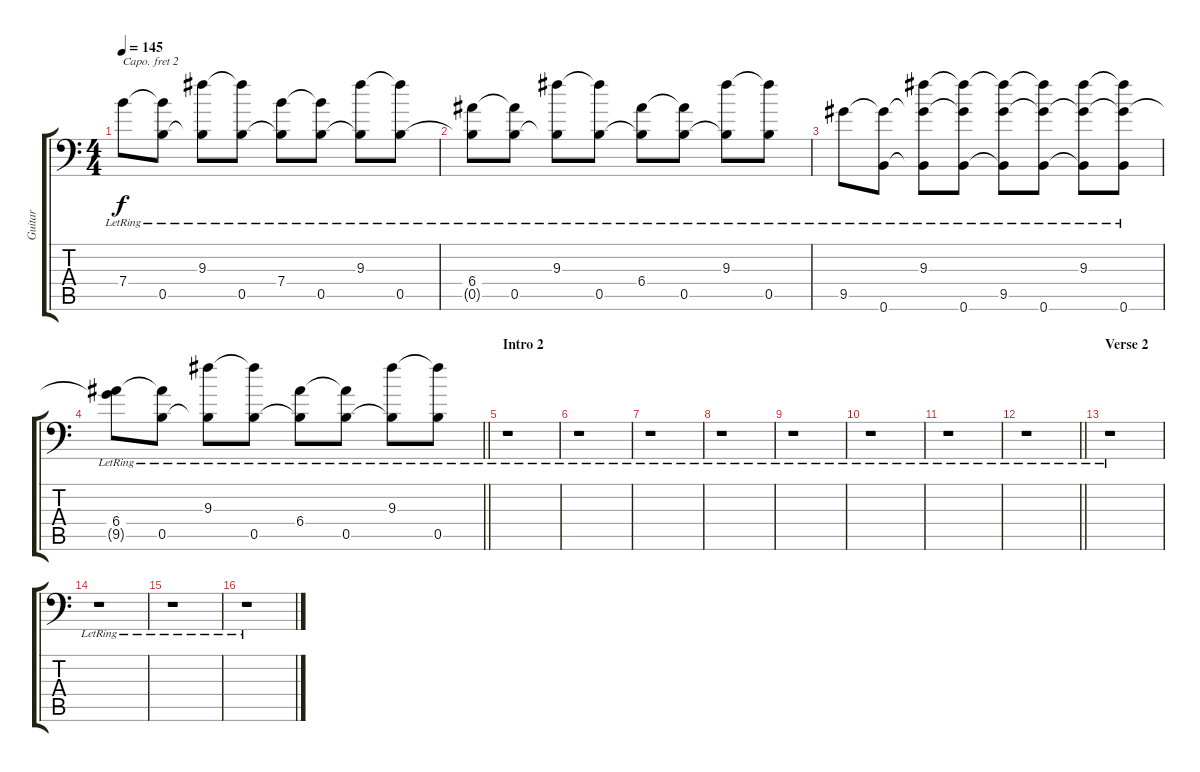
\track ("Guitar" "Guitar") {instrument electricguitarclean}
\staff {score tabs}
\capo 2
\tuning (E4 B3 G3 D3 A2 A1) {hide}
\ts (4 4)
\tempo 145
\clef f4
\ks c
7.4{lr}.8{dy f} (7.4{t} 0.5{lr}).8 (9.3{lr} 0.5{t}).8 (9.3{t} 0.5{lr}).8 (7.4{lr} 0.5{t}).8 (7.4{t} 0.5{lr}).8 (9.3{lr} 0.5{t}).8 (9.3{t} 0.5{lr}).8 |
(6.4{lr} 0.5{t}).8 (6.4{t} 0.5{lr}).8 (9.3{lr} 0.5{t}).8 (9.3{t} 0.5{lr}).8 (6.4{lr} 0.5{t}).8 (6.4{t} 0.5{lr}).8 (9.3{lr} 0.5{t}).8 (9.3{t} 0.5{lr}).8 |
9.5{lr}.8 (9.5{t} 0.6{lr}).8 (9.3{lr} 9.5{t} 0.6{t}).8 (9.3{t} 9.5{t} 0.6{lr}).8 (9.3{t} 9.5{lr} 0.6{t}).8 (9.3{t} 9.5{t} 0.6{lr}).8 (9.3{lr} 9.5{t} 0.6{t}).8 (9.3{t} 9.5{t} 0.6{lr}).8 |
\barLineRight lightlight
(6.4{lr} 9.5{t}).8 (6.4{t} 0.5{lr}).8 (9.3{lr} 0.5{t}).8 (9.3{t} 0.5{lr}).8 (6.4{lr} 0.5{t}).8 (6.4{t} 0.5{lr}).8 (9.3{lr} 0.5{t}).8 (9.3{t} 0.5{lr}).8 |
\section ("" "Intro 2")
r.1 |
r.1 |
r.1 |
r.1 |
r.1 |
r.1 |
r.1 |
\barLineRight lightlight
r.1 |
\section ("" "Verse 2")
r.1 |
r.1 |
r.1 |
r.1
